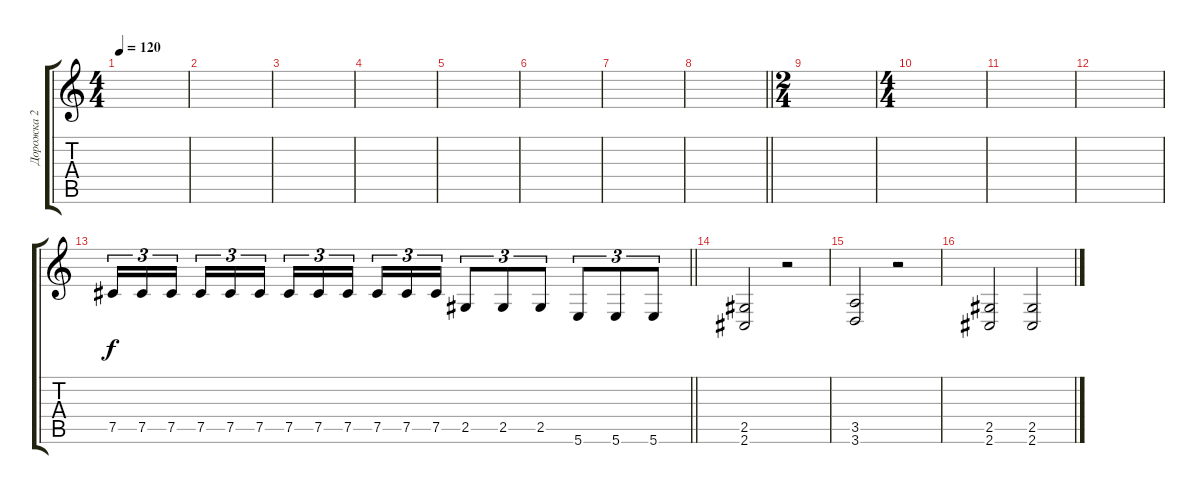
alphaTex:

\track ("Дорожка 2" "Дорожка 2") {instrument distortionguitar}
\staff {score tabs}
\tuning (Db4 Ab3 E3 B2 Gb2 B1) {hide}
\ts (4 4)
\tempo 120
\clef g2
\ks c
|
|
|
|
|
|
|
\barLineRight lightlight
|
\ts (2 4)
|
\ts (4 4)
|
|
|
\barLineRight lightlight
7.5.16{tu (3 2)} 7.5.16{tu (3 2)} 7.5.16{tu (3 2) beam splitsecondary} 7.5.16{tu (3 2)} 7.5.16{tu (3 2)} 7.5.16{tu (3 2)} 7.5.16{tu (3 2)} 7.5.16{tu (3 2)} 7.5.16{tu (3 2) beam splitsecondary} 7.5.16{tu (3 2)} 7.5.16{tu (3 2)} 7.5.16{tu (3 2)} 2.5.8{tu (3 2)} 2.5.8{tu (3 2)} 2.5.8{tu (3 2)} 5.6.8{tu (3 2)} 5.6.8{tu (3 2)} 5.6.8{tu (3 2)} |
\section ("" " ")
(2.5 2.6).2 r.2 |
(3.5 3.6).2 r.2 |
(2.5 2.6).2 (2.5 2.6).2
